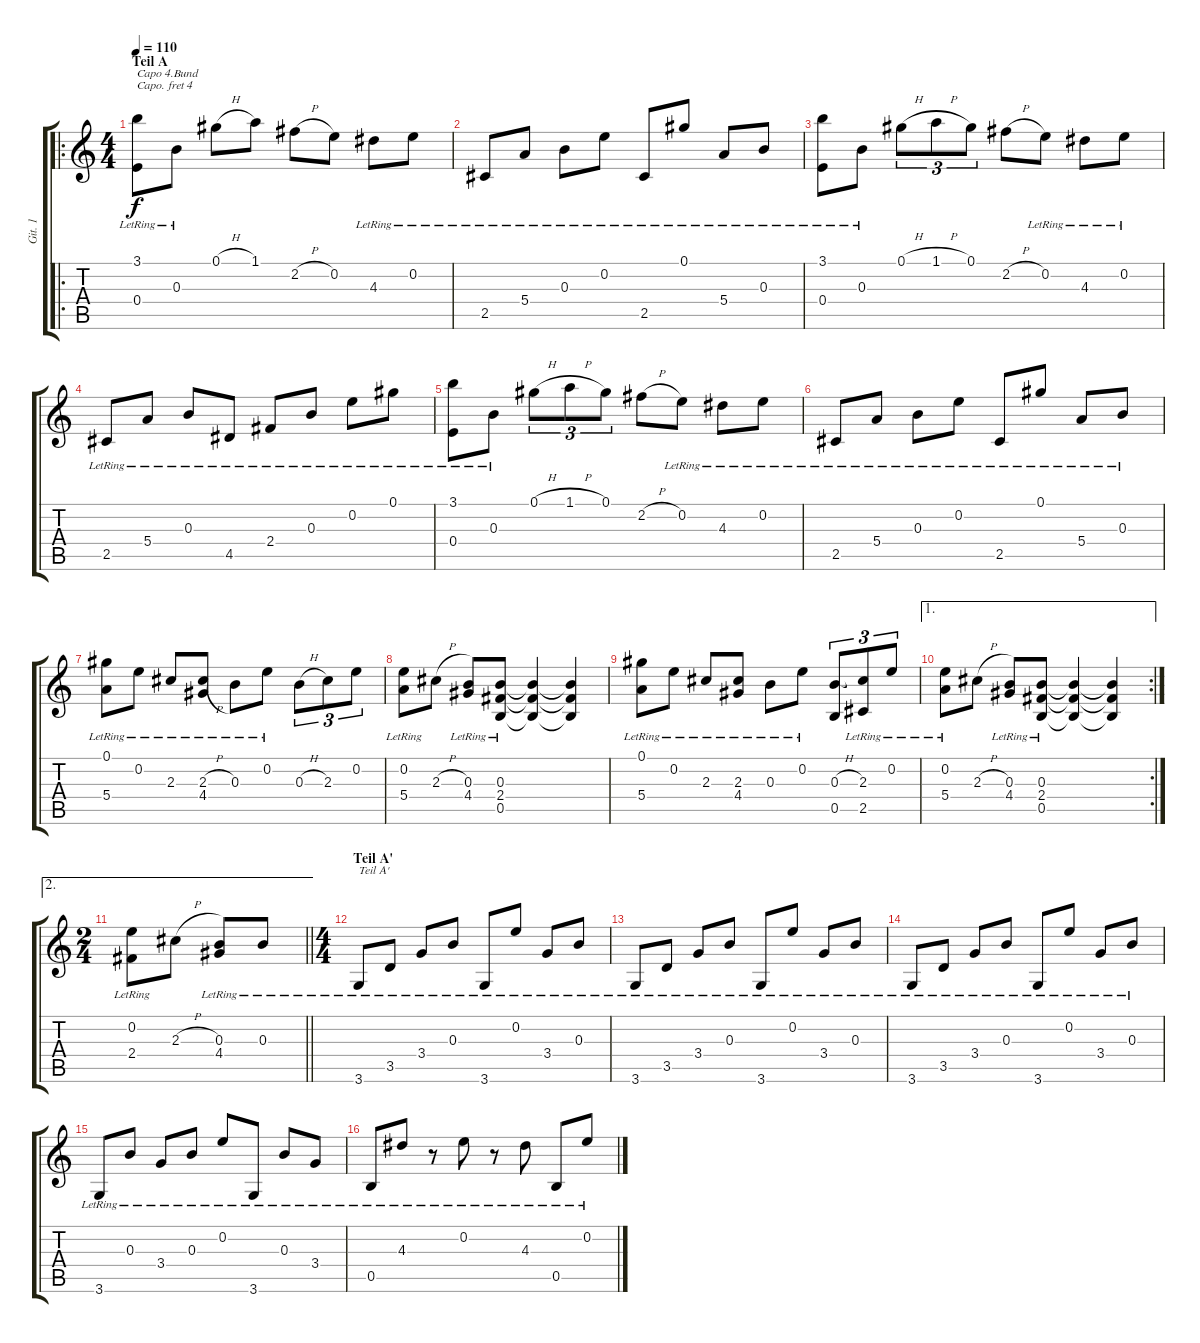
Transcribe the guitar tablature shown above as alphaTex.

\track ("Git. 1" "Git. 1") {instrument acousticguitarnylon}
\staff {score tabs}
\capo 4
\tuning (E4 C4 G3 C3 G2 C2) {hide}
\ro
\ts (4 4)
\section ("" "Teil A")
\tempo 110
\clef g2
\ks c
(3.1{lr} 0.4{lr}).8{txt "Capo 4.Bund" dy f instrument acousticguitarnylon} 0.3{lr}.8 0.1{h}.8 1.1.8 2.2{h}.8 0.2.8 4.3{lr}.8 0.2{lr}.8 |
2.5{lr}.8 5.4{lr}.8 0.3{lr}.8 0.2{lr}.8 2.5{lr}.8 0.1{lr}.8 5.4{lr}.8 0.3{lr}.8 |
(3.1{lr} 0.4{lr}).8 0.3{lr}.8 0.1{h}.8{tu (3 2)} 1.1{h}.8{tu (3 2)} 0.1.8{tu (3 2)} 2.2{h}.8 0.2{lr}.8 4.3{lr}.8 0.2{lr}.8 |
2.5{lr}.8 5.4{lr}.8 0.3{lr}.8 4.5{lr}.8 2.4{lr}.8 0.3{lr}.8 0.2{lr}.8 0.1{lr}.8 |
(3.1{lr} 0.4{lr}).8 0.3{lr}.8 0.1{h}.8{tu (3 2)} 1.1{h}.8{tu (3 2)} 0.1.8{tu (3 2)} 2.2{h}.8 0.2{lr}.8 4.3{lr}.8 0.2{lr}.8 |
2.5{lr}.8 5.4{lr}.8 0.3{lr}.8 0.2{lr}.8 2.5{lr}.8 0.1{lr}.8 5.4{lr}.8 0.3{lr}.8 |
(0.1{lr} 5.4{lr}).8 0.2{lr}.8 2.3{lr}.8 (2.3{h} 4.4{lr}).8 0.3{lr}.8 0.2{lr}.8 0.3{h}.8{tu (3 2)} 2.3.8{tu (3 2)} 0.2.8{tu (3 2)} |
(0.2{lr} 5.4{lr}).8 2.3{h}.8 (0.3 4.4{lr}).8 (0.3{lr} 2.4{lr} 0.5{lr}).8 (0.3{t} 2.4{t} 0.5{t}).4 (0.3{t} 2.4{t} 0.5{t}).4 |
(0.1{lr} 5.4{lr}).8 0.2{lr}.8 2.3{lr}.8 (2.3{lr} 4.4{lr}).8 0.3{lr}.8 0.2{lr}.8 (0.3{h} 0.5).8{tu (3 2)} (2.3 2.5{lr}).8{tu (3 2)} 0.2{lr}.8{tu (3 2)} |
\ae 1
\rc 2
(0.2{lr} 5.4{lr}).8 2.3{h}.8 (0.3{lr} 4.4{lr}).8 (0.3{lr} 2.4{lr} 0.5{lr}).8 (0.3{t} 2.4{t} 0.5{t}).4 (0.3{t} 2.4{t} 0.5{t}).4 |
\ae 2
\ts (2 4)
\barLineRight lightlight
(0.2{lr} 2.4).8 2.3{h}.8 (0.3{lr} 4.4{lr}).8 0.3{lr}.8 |
\ts (4 4)
\section ("" "Teil A'")
3.6{lr}.8{txt "Teil A'"} 3.5{lr}.8 3.4{lr}.8 0.3{lr}.8 3.6{lr}.8 0.2{lr}.8 3.4{lr}.8 0.3{lr}.8 |
3.6{lr}.8 3.5{lr}.8 3.4{lr}.8 0.3{lr}.8 3.6{lr}.8 0.2{lr}.8 3.4{lr}.8 0.3{lr}.8 |
3.6{lr}.8 3.5{lr}.8 3.4{lr}.8 0.3{lr}.8 3.6{lr}.8 0.2{lr}.8 3.4{lr}.8 0.3{lr}.8 |
3.6{lr}.8 0.3{lr}.8 3.4{lr}.8 0.3{lr}.8 0.2{lr}.8 3.6{lr}.8 0.3{lr}.8 3.4{lr}.8 |
0.5{lr}.8 4.3{lr}.8 r.8 0.2{lr}.8 r.8 4.3{lr}.8 0.5{lr}.8 0.2{lr}.8
